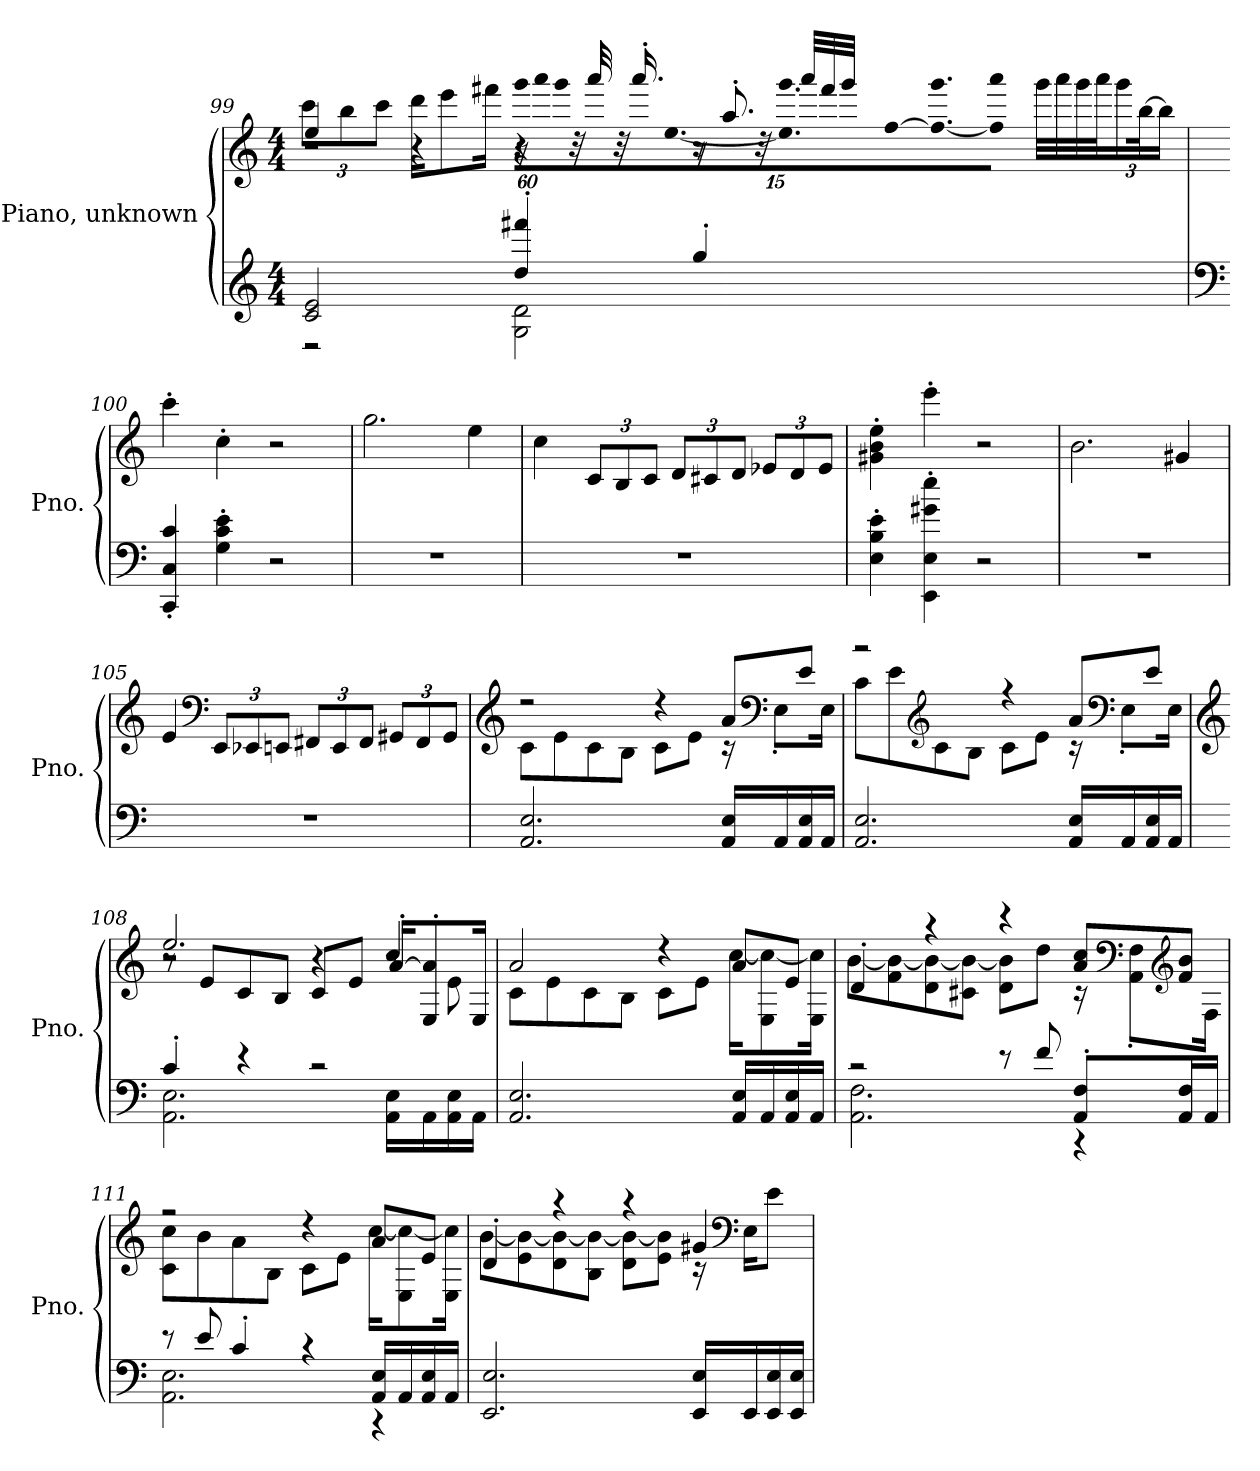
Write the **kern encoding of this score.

**kern	**kern
*part1	*part1
*staff2	*staff1
*I"Piano, unknown	*
*I'Pno.	*
!!LO:LB:g=z
*clefG2	*clefG2
*k[]	*k[]
*M4/4	*M4/4
=99	=99
*^	*^
*	*	*	*Xbrackettup
*	*	*	*^
2c/ 2e/	2r	4ee/	12ccc\L	2r
.	.	.	12bb\	.
.	.	.	12ccc\J	.
.	.	4r	16ddd\KL	.
.	.	.	8eee\	.
.	.	.	16fff#X\Jk	.
!	!	!	!LO:N:vis=32	!
4dd/' 4fff#X/'	2G\ 2d\	16r	1920%53ggg\LLL	4r
!	!	!	!LO:N:vis=32	!
.	.	.	1920%53aaa\	.
.	.	.	1920ryy	.
!	!	!	!LO:N:vis=32	!
.	.	.	1920%53ggg\	.
.	.	32r	.	.
.	.	.	[36.ee\	.
.	.	32aaa/	.	.
.	.	32r	36.ee\] 36.ggg\	.
.	.	16.aaa'/	.	.
!	!	!	!LO:N:vis=64	!
.	.	.	[640%9ff\K	.
.	.	.	36.ff\_ 36.ggg\	.
!	!	!	!LO:N:vis=32	!
.	.	.	1920%53ff\] 1920%53aaa\JJJ	.
4gg'/	.	8r	32ggg\LLL	16r
.	.	.	32aaa\	.
.	.	.	32ggg\	8.aa'/
.	.	.	32aaa\J	.
.	.	32r	24ggg\	.
.	.	32aaa/LLL	.	.
.	.	.	[48bb\K	.
.	.	32fff#/	16bb\JJ]	.
.	.	32ggg/JJJ	.	.
*v	*v	*	*	*
*	*v	*v	*v
=100	=100
*clefF4	*
4CC/' 4C/' 4c/'	4ccc'\
4G\' 4c\' 4e\'	4cc'\
2r	2r
!!LO:LB:g=z
=101	=101
1r	2.gg\
.	4ee\
=102	=102
1r	4cc\
.	12c/L
.	12B/
.	12c/J
.	12d/L
.	12c#X/
.	12d/J
.	12e-X/L
.	12d/
.	12e-/J
=103	=103
4E\' 4B\' 4e\'	4g#X\' 4b\' 4ee\'
4EE\' 4E\' 4g#X\' 4ee\'	4eee'\
2r	2r
=104	=104
1r	2.b\
.	4g#X/
=105	=105
1r	4e/
*	*clefF4
.	12EE/L
.	12EE-X/
.	12EEn/J
.	12FF#X/L
.	12EE/
.	12FF#/J
.	12GG#X/L
.	12FF#/
.	12GG#/J
!!LO:LB:g=z
=106	=106
*	*clefG2
*	*^
2.AA/ 2.E/	2r	8c\L
.	.	8e\
.	.	8c\
.	.	8B\J
.	4r	8c\L
.	.	8e\J
16AA/ 16E/LL	8a/L	16r
*	*clefF4	*
16AA/	.	8E'\L
16AA/ 16E/	8e/J	.
16AA/JJ	.	16E\Jk
=107	=107	=107
2.AA/ 2.E/	2r	8c\L
.	.	8e\
*	*clefG2	*
.	.	8c\
.	.	8B\J
.	4r	8c\L
.	.	8e\J
16AA/ 16E/LL	8a/L	16r
*	*clefF4	*
16AA/	.	8E'\L
16AA/ 16E/	8e/J	.
16AA/JJ	.	16E\Jk
*	*v	*v
=108	=108
*	*clefG2
*^	*^
*	*	*	*^
4c'/	2.AA\ 2.E\	2.ee/	2r	8r
.	.	.	.	8e/L
4r	.	.	.	8c/
.	.	.	.	8B/J
2r	.	.	4r	8c/L
.	.	.	.	8e/J
.	16AA\ 16E\LL	4cc/	8r	[16a'/KL
.	16AA\	.	.	8E/' 8a/]'
.	16AA\ 16E\	.	8e\	.
.	16AA\JJ	.	.	16E/Jk
*v	*v	*	*	*
*	*	*v	*v
!!LO:LB:g=z
=109	=109	=109
2.AA/ 2.E/	2a/	8c\L
.	.	8e\
.	.	8c\
.	.	8B\J
.	4r	8c\L
.	.	8e\J
16AA/ 16E/LL	8a/L	[16cc\KL
16AA/	.	8E\ 8cc\_
16AA/ 16E/	8e/J	.
16AA/JJ	.	16E\ 16cc\]Jk
=110	=110	=110
*^	*	*
2r	2.AA\ 2.F\	4d'/	[8b\L
.	.	.	8f\ 8b\_
.	.	4r	8d\ 8b\_
.	.	.	8c#X\ 8b\_J
8r	.	4r	8d\ 8b\]L
8f/	.	.	8dd\J
8AA/' 8F/'L	4r	8a/ 8cc/L	16r
*	*	*clefF4	*
.	.	.	8AA\' 8F\'L
*	*	*clefG2	*
16AA/ 16F/L	.	8f/ 8b/J	.
16AA/JJ	.	.	16F\Jk
=111	=111	=111	=111
8r	2.AA\ 2.E\	2r	8c\ 8cc\L
8e/	.	.	8b\
4c'/	.	.	8a\
.	.	.	8B\J
4r	.	4r	8c\L
.	.	.	8e\J
16AA/ 16E/LL	4r	8a/L	[16cc\KL
16AA/	.	.	8E\ 8cc\_
16AA/ 16E/	.	8e/J	.
16AA/JJ	.	.	16E\ 16cc\]Jk
*v	*v	*	*
!!LO:PB:g=z	!!
=112	=112	=112
2.EE/ 2.E/	4d'/	[8b\L
.	.	8e\ 8b\_
.	4r	8d\ 8b\_
.	.	8B\ 8b\_J
.	4r	8d\ 8b\_L
.	.	8e\ 8b\]J
16EE/ 16E/LL	4g#X/	16r
*	*clefF4	*
16EE/	.	16E\KL
16EE/ 16E/	.	8e\J
16EE/ 16E/JJ	.	.
*	*v	*v
=	=
*-	*-
